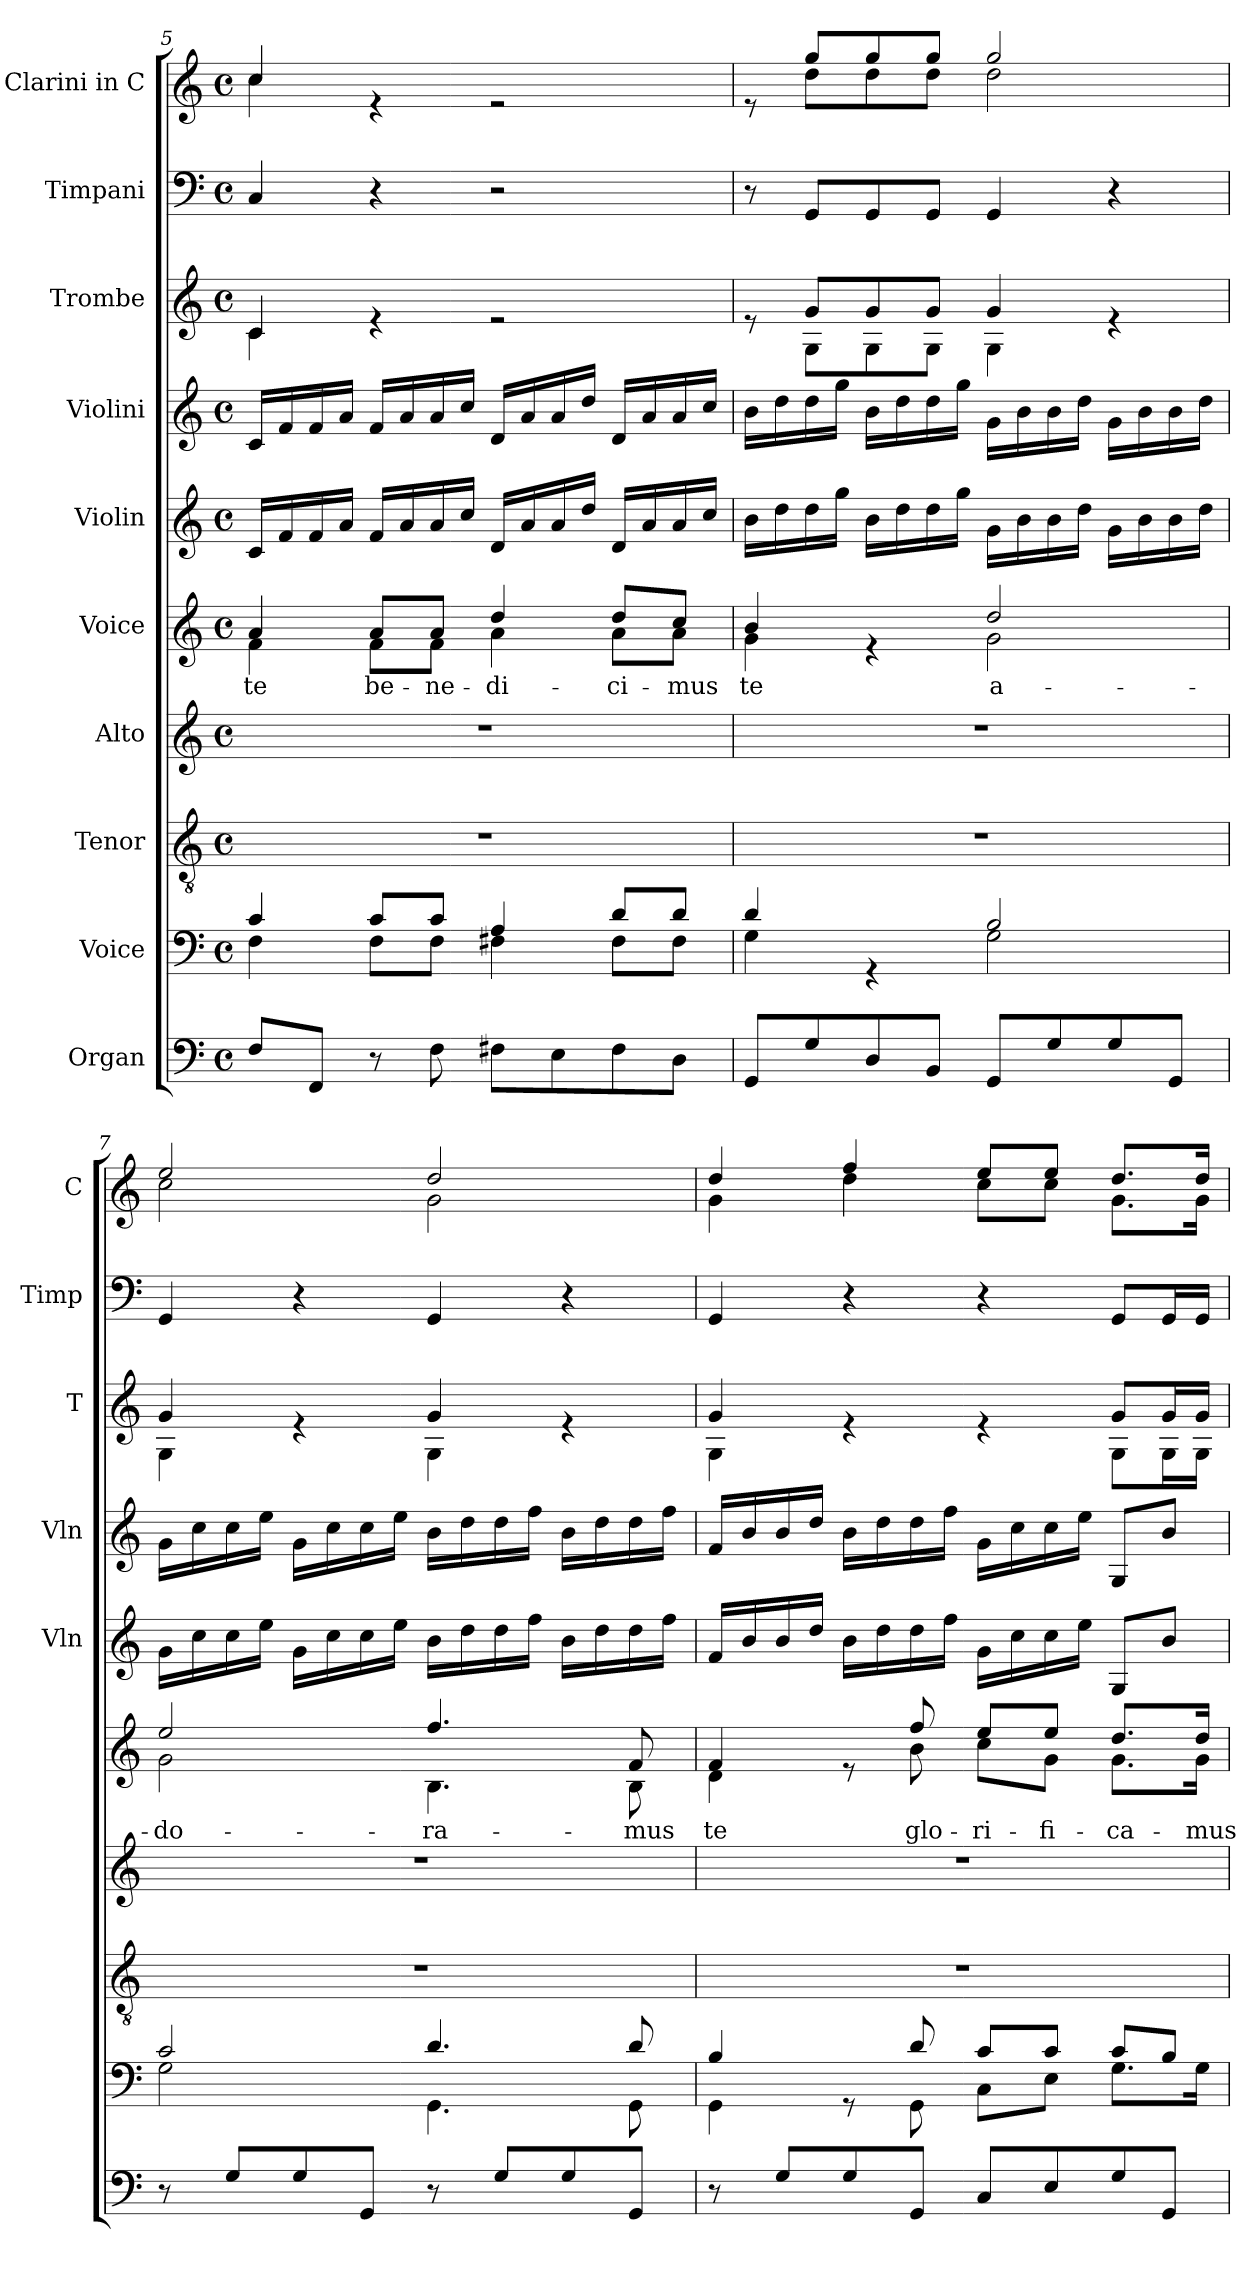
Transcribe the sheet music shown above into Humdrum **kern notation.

**kern	**kern	**kern	**kern	**kern	**text	**kern	**kern	**kern	**kern	**kern
*part10	*part9	*part8	*part7	*part6	*part6	*part5	*part4	*part3	*part2	*part1
*staff10	*staff9	*staff8	*staff7	*staff6	*staff6	*staff5	*staff4	*staff3	*staff2	*staff1
*I"Organ	*I"Voice	*I"Tenor	*I"Alto	*I"Voice	*	*I"Violin	*I"Violini	*I"Trombe	*I"Timpani	*I"Clarini in C
*	*	*	*	*	*	*I'Vln	*I'Vln	*I'T	*I'Timp	*I'C
*clefF4	*clefF4	*clefGv2	*clefG2	*clefG2	*	*clefG2	*clefG2	*clefG2	*clefF4	*clefG2
*k[]	*k[]	*k[]	*k[]	*k[]	*	*k[]	*k[]	*k[]	*k[]	*k[]
*M4/4	*M4/4	*M4/4	*M4/4	*M4/4	*	*M4/4	*M4/4	*M4/4	*M4/4	*M4/4
*met(c)	*met(c)	*met(c)	*met(c)	*met(c)	*	*met(c)	*met(c)	*met(c)	*met(c)	*met(c)
=5	=5	=5	=5	=5	=5	=5	=5	=5	=5	=5
*	*^	*	*	*	*	*	*	*	*	*
!	!	!	!	!	!	!LO:LY:b	!	!	!	!	!
*	*	*	*	*	*^	*	*	*	*^	*	*^
8F/L	4c/	4F\	1r	1r	4a/	4f\	te	16c/LL	16c/LL	4c/	4c\	4C/	4cc/	4cc\
.	.	.	.	.	.	.	.	16f/	16f/	.	.	.	.	.
8FF/J	.	.	.	.	.	.	.	16f/	16f/	.	.	.	.	.
.	.	.	.	.	.	.	.	16a/JJ	16a/JJ	.	.	.	.	.
!	!	!	!	!	!	!	!LO:LY:b	!	!	!	!	!	!	!
8r	8c/L	8F\L	.	.	8a/L	8f\L	be-	16f/LL	16f/LL	4re	2.ryy	4r	4re	2.ryy
.	.	.	.	.	.	.	.	16a/	16a/	.	.	.	.	.
!	!	!	!	!	!	!	!LO:LY:b	!	!	!	!	!	!	!
8F\	8c/J	8F\J	.	.	8a/J	8f\J	-ne-	16a/	16a/	.	.	.	.	.
.	.	.	.	.	.	.	.	16cc/JJ	16cc/JJ	.	.	.	.	.
!	!	!	!	!	!	!	!LO:LY:b	!	!	!	!	!	!	!
8F#X\L	4A/	4F#X\	.	.	4dd/	4a\	-di-	16d/LL	16d/LL	2re	.	2r	2re	.
.	.	.	.	.	.	.	.	16a/	16a/	.	.	.	.	.
8E\	.	.	.	.	.	.	.	16a/	16a/	.	.	.	.	.
.	.	.	.	.	.	.	.	16dd/JJ	16dd/JJ	.	.	.	.	.
!	!	!	!	!	!	!	!LO:LY:b	!	!	!	!	!	!	!
8F#\	8d/L	8F#\L	.	.	8dd/L	8a\L	-ci-	16d/LL	16d/LL	.	.	.	.	.
.	.	.	.	.	.	.	.	16a/	16a/	.	.	.	.	.
!	!	!	!	!	!	!	!LO:LY:b	!	!	!	!	!	!	!
8D\J	8d/J	8F#\J	.	.	8cc/J	8a\J	-mus	16a/	16a/	.	.	.	.	.
.	.	.	.	.	.	.	.	16cc/JJ	16cc/JJ	.	.	.	.	.
!!LO:LB:g=z	!!
=6	=6	=6	=6	=6	=6	=6	=6	=6	=6	=6	=6	=6	=6	=6
!	!	!	!	!	!	!	!LO:LY:b	!	!	!	!	!	!	!
8GG/L	4d/	4G\	1r	1r	4b/	4g\	te	16b\LL	16b\LL	8re	8ryy	8r	8re	8ryy
.	.	.	.	.	.	.	.	16dd\	16dd\	.	.	.	.	.
8G/	.	.	.	.	.	.	.	16dd\	16dd\	8g/L	8G\L	8GG/L	8gg/L	8dd\L
.	.	.	.	.	.	.	.	16gg\JJ	16gg\JJ	.	.	.	.	.
8D/	4rGG	4ryy	.	.	4re	4ryy	.	16b\LL	16b\LL	8g/	8G\	8GG/	8gg/	8dd\
.	.	.	.	.	.	.	.	16dd\	16dd\	.	.	.	.	.
8BB/J	.	.	.	.	.	.	.	16dd\	16dd\	8g/J	8G\J	8GG/J	8gg/J	8dd\J
.	.	.	.	.	.	.	.	16gg\JJ	16gg\JJ	.	.	.	.	.
!	!	!	!	!	!	!	!LO:LY:b	!	!	!	!	!	!	!
8GG/L	2B/	2G\	.	.	2dd/	2g\	a-	16g\LL	16g\LL	4g/	4G\	4GG/	2gg/	2dd\
.	.	.	.	.	.	.	.	16b\	16b\	.	.	.	.	.
8G/	.	.	.	.	.	.	.	16b\	16b\	.	.	.	.	.
.	.	.	.	.	.	.	.	16dd\JJ	16dd\JJ	.	.	.	.	.
8G/	.	.	.	.	.	.	.	16g\LL	16g\LL	4re	4ryy	4r	.	.
.	.	.	.	.	.	.	.	16b\	16b\	.	.	.	.	.
8GG/J	.	.	.	.	.	.	.	16b\	16b\	.	.	.	.	.
.	.	.	.	.	.	.	.	16dd\JJ	16dd\JJ	.	.	.	.	.
=7	=7	=7	=7	=7	=7	=7	=7	=7	=7	=7	=7	=7	=7	=7
!	!	!	!	!	!	!	!LO:LY:b	!	!	!	!	!	!	!
8r	2c/	2G\	1r	1r	2ee/	2g\	-do-	16g\LL	16g\LL	4g/	4G\	4GG/	2ee/	2cc\
.	.	.	.	.	.	.	.	16cc\	16cc\	.	.	.	.	.
8G/L	.	.	.	.	.	.	.	16cc\	16cc\	.	.	.	.	.
.	.	.	.	.	.	.	.	16ee\JJ	16ee\JJ	.	.	.	.	.
8G/	.	.	.	.	.	.	.	16g\LL	16g\LL	4re	4ryy	4r	.	.
.	.	.	.	.	.	.	.	16cc\	16cc\	.	.	.	.	.
8GG/J	.	.	.	.	.	.	.	16cc\	16cc\	.	.	.	.	.
.	.	.	.	.	.	.	.	16ee\JJ	16ee\JJ	.	.	.	.	.
!	!	!	!	!	!	!	!LO:LY:b	!	!	!	!	!	!	!
8r	4.d/	4.GG\	.	.	4.ff/	4.B\	-ra-	16b\LL	16b\LL	4g/	4G\	4GG/	2dd/	2g\
.	.	.	.	.	.	.	.	16dd\	16dd\	.	.	.	.	.
8G/L	.	.	.	.	.	.	.	16dd\	16dd\	.	.	.	.	.
.	.	.	.	.	.	.	.	16ff\JJ	16ff\JJ	.	.	.	.	.
8G/	.	.	.	.	.	.	.	16b\LL	16b\LL	4re	4ryy	4r	.	.
.	.	.	.	.	.	.	.	16dd\	16dd\	.	.	.	.	.
!	!	!	!	!	!	!	!LO:LY:b	!	!	!	!	!	!	!
8GG/J	8d/	8GG\	.	.	8f/	8B\	-mus	16dd\	16dd\	.	.	.	.	.
.	.	.	.	.	.	.	.	16ff\JJ	16ff\JJ	.	.	.	.	.
=8	=8	=8	=8	=8	=8	=8	=8	=8	=8	=8	=8	=8	=8	=8
!	!	!	!	!	!	!	!LO:LY:b	!	!	!	!	!	!	!
8r	4B/	4GG\	1r	1r	4f/	4d\	te	16f/LL	16f/LL	4g/	4G\	4GG/	4dd/	4g\
.	.	.	.	.	.	.	.	16b/	16b/	.	.	.	.	.
8G/L	.	.	.	.	.	.	.	16b/	16b/	.	.	.	.	.
.	.	.	.	.	.	.	.	16dd/JJ	16dd/JJ	.	.	.	.	.
8G/	8rGG	8ryy	.	.	8re	8ryy	.	16b\LL	16b\LL	4re	2ryy	4r	4ff/	4dd\
.	.	.	.	.	.	.	.	16dd\	16dd\	.	.	.	.	.
!	!	!	!	!	!	!	!LO:LY:b	!	!	!	!	!	!	!
8GG/J	8d/	8GG\	.	.	8ff/	8b\	glo-	16dd\	16dd\	.	.	.	.	.
.	.	.	.	.	.	.	.	16ff\JJ	16ff\JJ	.	.	.	.	.
!	!	!	!	!	!	!	!LO:LY:b	!	!	!	!	!	!	!
8C/L	8c/L	8C\L	.	.	8ee/L	8cc\L	-ri-	16g\LL	16g\LL	4re	.	4r	8ee/L	8cc\L
.	.	.	.	.	.	.	.	16cc\	16cc\	.	.	.	.	.
!	!	!	!	!	!	!	!LO:LY:b	!	!	!	!	!	!	!
8E/	8c/J	8E\J	.	.	8ee/J	8g\J	-fi-	16cc\	16cc\	.	.	.	8ee/J	8cc\J
.	.	.	.	.	.	.	.	16ee\JJ	16ee\JJ	.	.	.	.	.
!	!	!	!	!	!	!	!LO:LY:b	!	!	!	!	!	!	!
8G/	8c/L	8.G\L	.	.	8.dd/L	8.g\L	-ca-	8G/L	8G/L	8g/L	8G\L	8GG/L	8.dd/L	8.g\L
8GG/J	8B/J	.	.	.	.	.	.	8b/J	8b/J	16g/L	16G\L	16GG/L	.	.
!	!	!	!	!	!	!	!LO:LY:b	!	!	!	!	!	!	!
.	.	16G\Jk	.	.	16dd/Jk	16g\Jk	-mus	.	.	16g/JJ	16G\JJ	16GG/JJ	16dd/Jk	16g\Jk
*	*v	*v	*	*	*v	*v	*	*	*	*v	*v	*	*v	*v
=	=	=	=	=	=	=	=	=	=	=
*-	*-	*-	*-	*-	*-	*-	*-	*-	*-	*-
